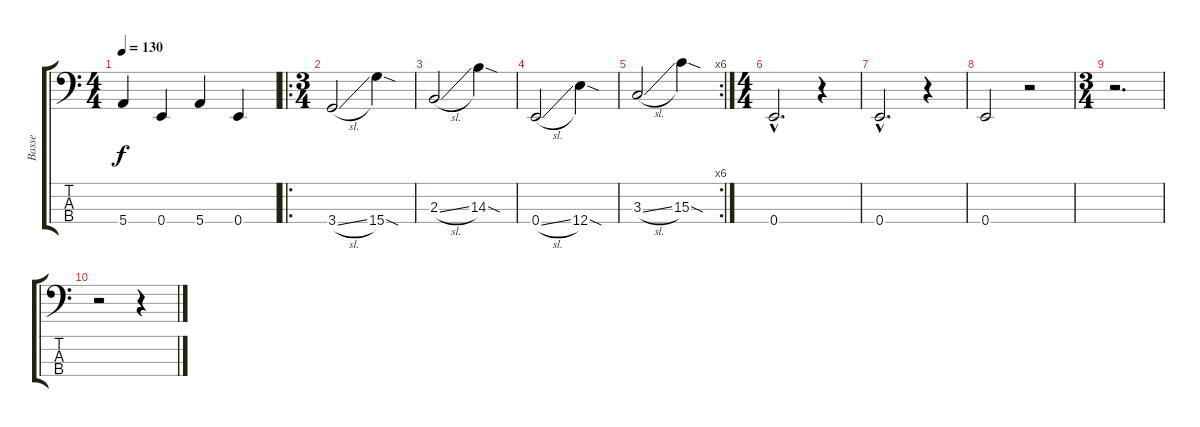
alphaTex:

\track ("Basse" "Basse") {instrument electricbassfinger}
\staff {score tabs}
\tuning (G2 D2 A1 E1) {hide}
\ts (4 4)
\tempo 130
\clef f4
\ks c
5.4.4{dy f} 0.4.4 5.4.4 0.4.4 |
\ro
\ts (3 4)
3.4{sl}.2 15.4{sod}.4 |
2.3{sl}.2 14.3{sod}.4 |
0.4{sl}.2 12.4{sod}.4 |
\rc 6
3.3{sl}.2 15.3{sod}.4 |
\ts (4 4)
0.4{hac}.2{d} r.4 |
0.4{hac}.2{d} r.4 |
0.4.2 r.2 |
\ts (3 4)
r.2{d} |
r.2 r.4
